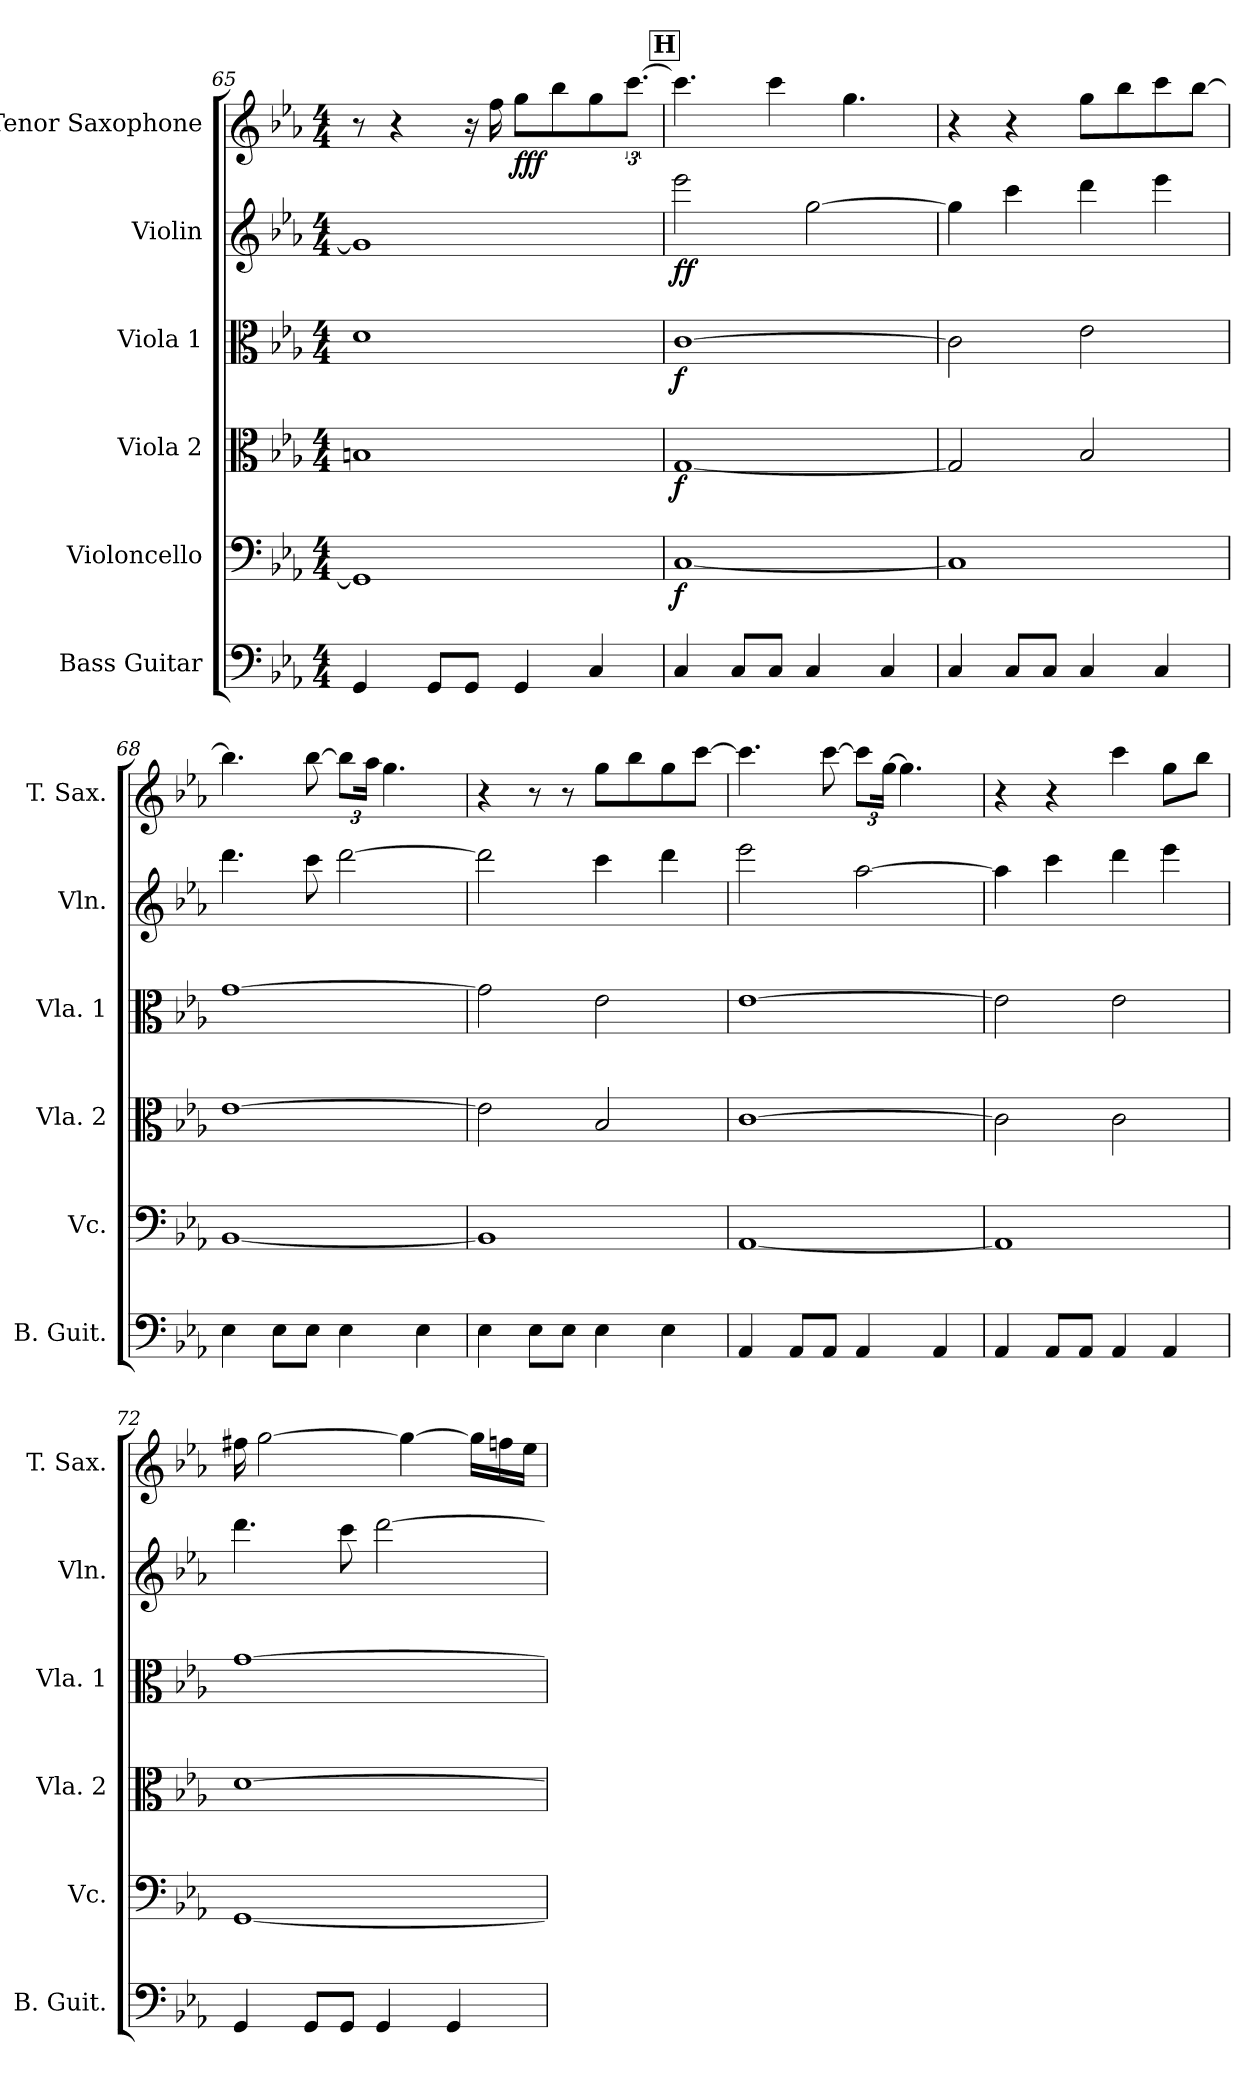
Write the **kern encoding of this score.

**kern	**kern	**dynam	**kern	**dynam	**kern	**dynam	**kern	**dynam	**kern	**dynam
*part6	*part5	*part5	*part4	*part4	*part3	*part3	*part2	*part2	*part1	*part1
*staff6	*staff5	*staff5	*staff4	*staff4	*staff3	*staff3	*staff2	*staff2	*staff1	*staff1
*I"Bass Guitar	*I"Violoncello	*	*I"Viola 2	*	*I"Viola 1	*	*I"Violin	*	*I"Tenor Saxophone	*
*I'B. Guit.	*I'Vc.	*	*I'Vla. 2	*	*I'Vla. 1	*	*I'Vln.	*	*I'T. Sax.	*
*clefF4	*clefF4	*	*clefC3	*	*clefC3	*	*clefG2	*	*clefG2	*
*ITrd7c12	*	*	*	*	*	*	*	*	*ITrd8c14	*
*k[b-e-a-]	*k[b-e-a-]	*	*k[b-e-a-]	*	*k[b-e-a-]	*	*k[b-e-a-]	*	*k[b-e-a-]	*
*M4/4	*M4/4	*	*M4/4	*	*M4/4	*	*M4/4	*	*M4/4	*
=65	=65	=65	=65	=65	=65	=65	=65	=65	=65	=65
4GGG/	1GG]	.	1Bn	.	1d	.	1g]	.	8r	.
.	.	.	.	.	.	.	.	.	4r	.
8GGG/L	.	.	.	.	.	.	.	.	.	.
8GGG/J	.	.	.	.	.	.	.	.	16r	.
.	.	.	.	.	.	.	.	.	16f\	.
!	!	!	!	!	!	!	!	!	!	!LO:DY:b
4GGG/	.	.	.	.	.	.	.	.	8g\L	fff
.	.	.	.	.	.	.	.	.	8b-\	.
4CC/	.	.	.	.	.	.	.	.	8g\	.
.	.	.	.	.	.	.	.	.	[12.cc\J	.
!!LO:REH:place=s1:a:B:fs=14:t=H
=66	=66	=66	=66	=66	=66	=66	=66	=66	=66	=66
!	!	!LO:DY:b	!	!LO:DY:b	!	!LO:DY:b	!	!LO:DY:b	!	!
4CC/	[1C	f	[1G	f	[1c	f	2eee-\	ff	4.cc\]	.
8CC/L	.	.	.	.	.	.	.	.	.	.
8CC/J	.	.	.	.	.	.	.	.	4cc\	.
4CC/	.	.	.	.	.	.	[2gg\	.	.	.
.	.	.	.	.	.	.	.	.	4.g\	.
4CC/	.	.	.	.	.	.	.	.	.	.
!!LO:PB:g=z
=67	=67	=67	=67	=67	=67	=67	=67	=67	=67	=67
4CC/	1C]	.	2G/]	.	2c\]	.	4gg\]	.	4r	.
8CC/L	.	.	.	.	.	.	4ccc\	.	4r	.
8CC/J	.	.	.	.	.	.	.	.	.	.
4CC/	.	.	2B-/	.	2e-\	.	4ddd\	.	8g\L	.
.	.	.	.	.	.	.	.	.	8b-\	.
4CC/	.	.	.	.	.	.	4eee-\	.	8cc\	.
.	.	.	.	.	.	.	.	.	[8b-\J	.
=68	=68	=68	=68	=68	=68	=68	=68	=68	=68	=68
4EE-\	[1BB-	.	[1e-	.	[1g	.	4.ddd\	.	4.b-\]	.
8EE-\L	.	.	.	.	.	.	.	.	.	.
8EE-\J	.	.	.	.	.	.	8ccc\	.	[8b-\	.
*	*	*	*	*	*	*	*	*	*Xbrackettup	*
4EE-\	.	.	.	.	.	.	[2ddd\	.	12b-\L]	.
.	.	.	.	.	.	.	.	.	24a-\Jk	.
.	.	.	.	.	.	.	.	.	4.g\	.
4EE-\	.	.	.	.	.	.	.	.	.	.
=69	=69	=69	=69	=69	=69	=69	=69	=69	=69	=69
4EE-\	1BB-]	.	2e-\]	.	2g\]	.	2ddd\]	.	4r	.
8EE-\L	.	.	.	.	.	.	.	.	8r	.
8EE-\J	.	.	.	.	.	.	.	.	8r	.
4EE-\	.	.	2B-/	.	2e-\	.	4ccc\	.	8g\L	.
.	.	.	.	.	.	.	.	.	8b-\	.
4EE-\	.	.	.	.	.	.	4ddd\	.	8g\	.
.	.	.	.	.	.	.	.	.	[8cc\J	.
=70	=70	=70	=70	=70	=70	=70	=70	=70	=70	=70
4AAA-/	[1AA-	.	[1c	.	[1e-	.	2eee-\	.	4.cc\]	.
8AAA-/L	.	.	.	.	.	.	.	.	.	.
8AAA-/J	.	.	.	.	.	.	.	.	[8cc\	.
4AAA-/	.	.	.	.	.	.	[2aa-\	.	12cc\L]	.
.	.	.	.	.	.	.	.	.	[24g\Jk	.
.	.	.	.	.	.	.	.	.	4.g\]	.
4AAA-/	.	.	.	.	.	.	.	.	.	.
!!LO:LB:g=z
=71	=71	=71	=71	=71	=71	=71	=71	=71	=71	=71
4AAA-/	1AA-]	.	2c\]	.	2e-\]	.	4aa-\]	.	4r	.
8AAA-/L	.	.	.	.	.	.	4ccc\	.	4r	.
8AAA-/J	.	.	.	.	.	.	.	.	.	.
4AAA-/	.	.	2c\	.	2e-\	.	4ddd\	.	4cc\	.
4AAA-/	.	.	.	.	.	.	4eee-\	.	8g\L	.
.	.	.	.	.	.	.	.	.	8b-\J	.
=72	=72	=72	=72	=72	=72	=72	=72	=72	=72	=72
4GGG/	[1GG	.	[1d	.	[1g	.	4.ddd\	.	16f#X\	.
.	.	.	.	.	.	.	.	.	[2g\	.
8GGG/L	.	.	.	.	.	.	.	.	.	.
8GGG/J	.	.	.	.	.	.	8ccc\	.	.	.
4GGG/	.	.	.	.	.	.	[2ddd\	.	.	.
.	.	.	.	.	.	.	.	.	4g\_	.
4GGG/	.	.	.	.	.	.	.	.	.	.
.	.	.	.	.	.	.	.	.	16g\LL]	.
.	.	.	.	.	.	.	.	.	16fn\	.
.	.	.	.	.	.	.	.	.	16e-\JJ	.
=	=	=	=	=	=	=	=	=	=	=
*-	*-	*-	*-	*-	*-	*-	*-	*-	*-	*-
